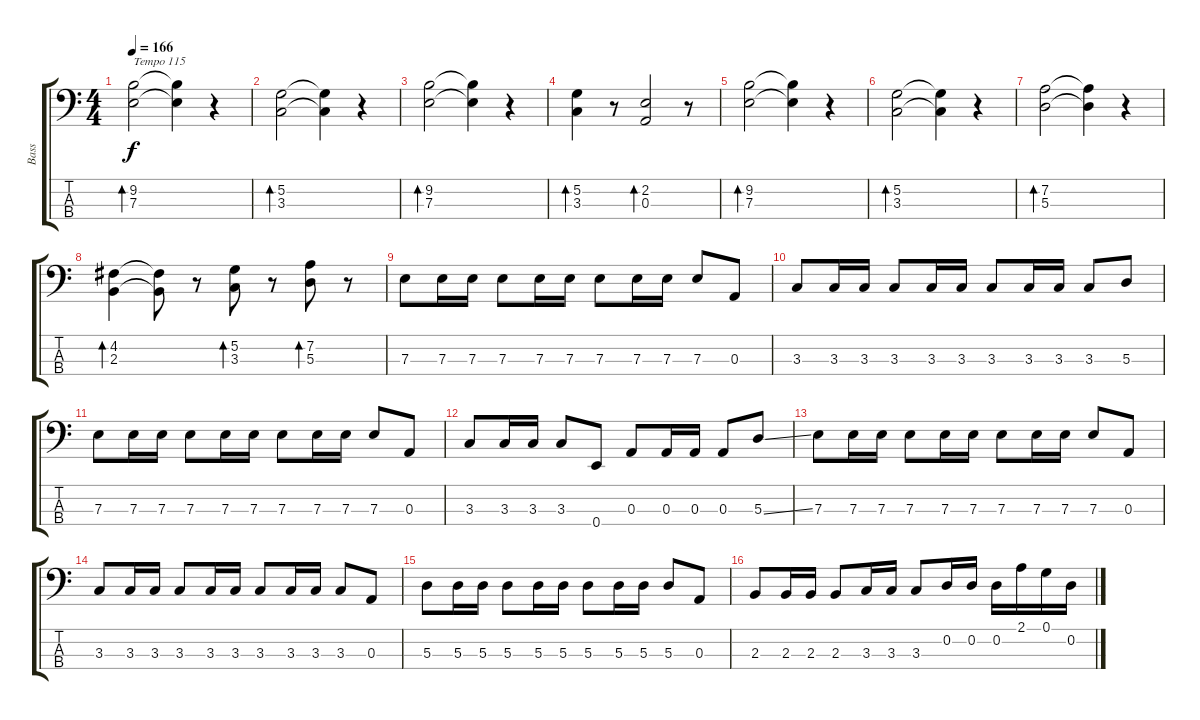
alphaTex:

\track ("Bass" "Bass") {instrument electricbassfinger}
\staff {score tabs}
\tuning (G2 D2 A1 E1) {hide}
\ts (4 4)
\tempo 166
\tempo 110
\tempo 166
\clef f4
\ks c
(9.2 7.3).2{bd 120 txt "Tempo 115" dy f instrument electricbassfinger} (9.2{t} 7.3{t}).4 r.4 |
(5.2 3.3).2{bd 120} (5.2{t} 3.3{t}).4 r.4 |
(9.2 7.3).2{bd 120} (9.2{t} 7.3{t}).4 r.4 |
(5.2 3.3).4{bd 120} r.8 (2.2 0.3).2{bd 120} r.8 |
(9.2 7.3).2{bd 120} (9.2{t} 7.3{t}).4 r.4 |
(5.2 3.3).2{bd 120} (5.2{t} 3.3{t}).4 r.4 |
(7.2 5.3).2{bd 120} (7.2{t} 5.3{t}).4 r.4 |
(4.2 2.3).4{bd 120} (4.2{t} 2.3{t}).8 r.8 (5.2 3.3).8{bd 120} r.8 (7.2 5.3).8{bd 120} r.8 |
7.3.8 7.3.16 7.3.16 7.3.8 7.3.16 7.3.16 7.3.8 7.3.16 7.3.16 7.3.8 0.3.8 |
3.3.8 3.3.16 3.3.16 3.3.8 3.3.16 3.3.16 3.3.8 3.3.16 3.3.16 3.3.8 5.3.8 |
7.3.8 7.3.16 7.3.16 7.3.8 7.3.16 7.3.16 7.3.8 7.3.16 7.3.16 7.3.8 0.3.8 |
3.3.8 3.3.16 3.3.16 3.3.8 0.4.8 0.3.8 0.3.16 0.3.16 0.3.8 5.3{ss}.8 |
7.3.8 7.3.16 7.3.16 7.3.8 7.3.16 7.3.16 7.3.8 7.3.16 7.3.16 7.3.8 0.3.8 |
3.3.8 3.3.16 3.3.16 3.3.8 3.3.16 3.3.16 3.3.8 3.3.16 3.3.16 3.3.8 0.3.8 |
5.3.8 5.3.16 5.3.16 5.3.8 5.3.16 5.3.16 5.3.8 5.3.16 5.3.16 5.3.8 0.3.8 |
2.3.8 2.3.16 2.3.16 2.3.8 3.3.16 3.3.16 3.3.8 0.2.16 0.2.16 0.2.16 2.1.16 0.1.16 0.2.16
